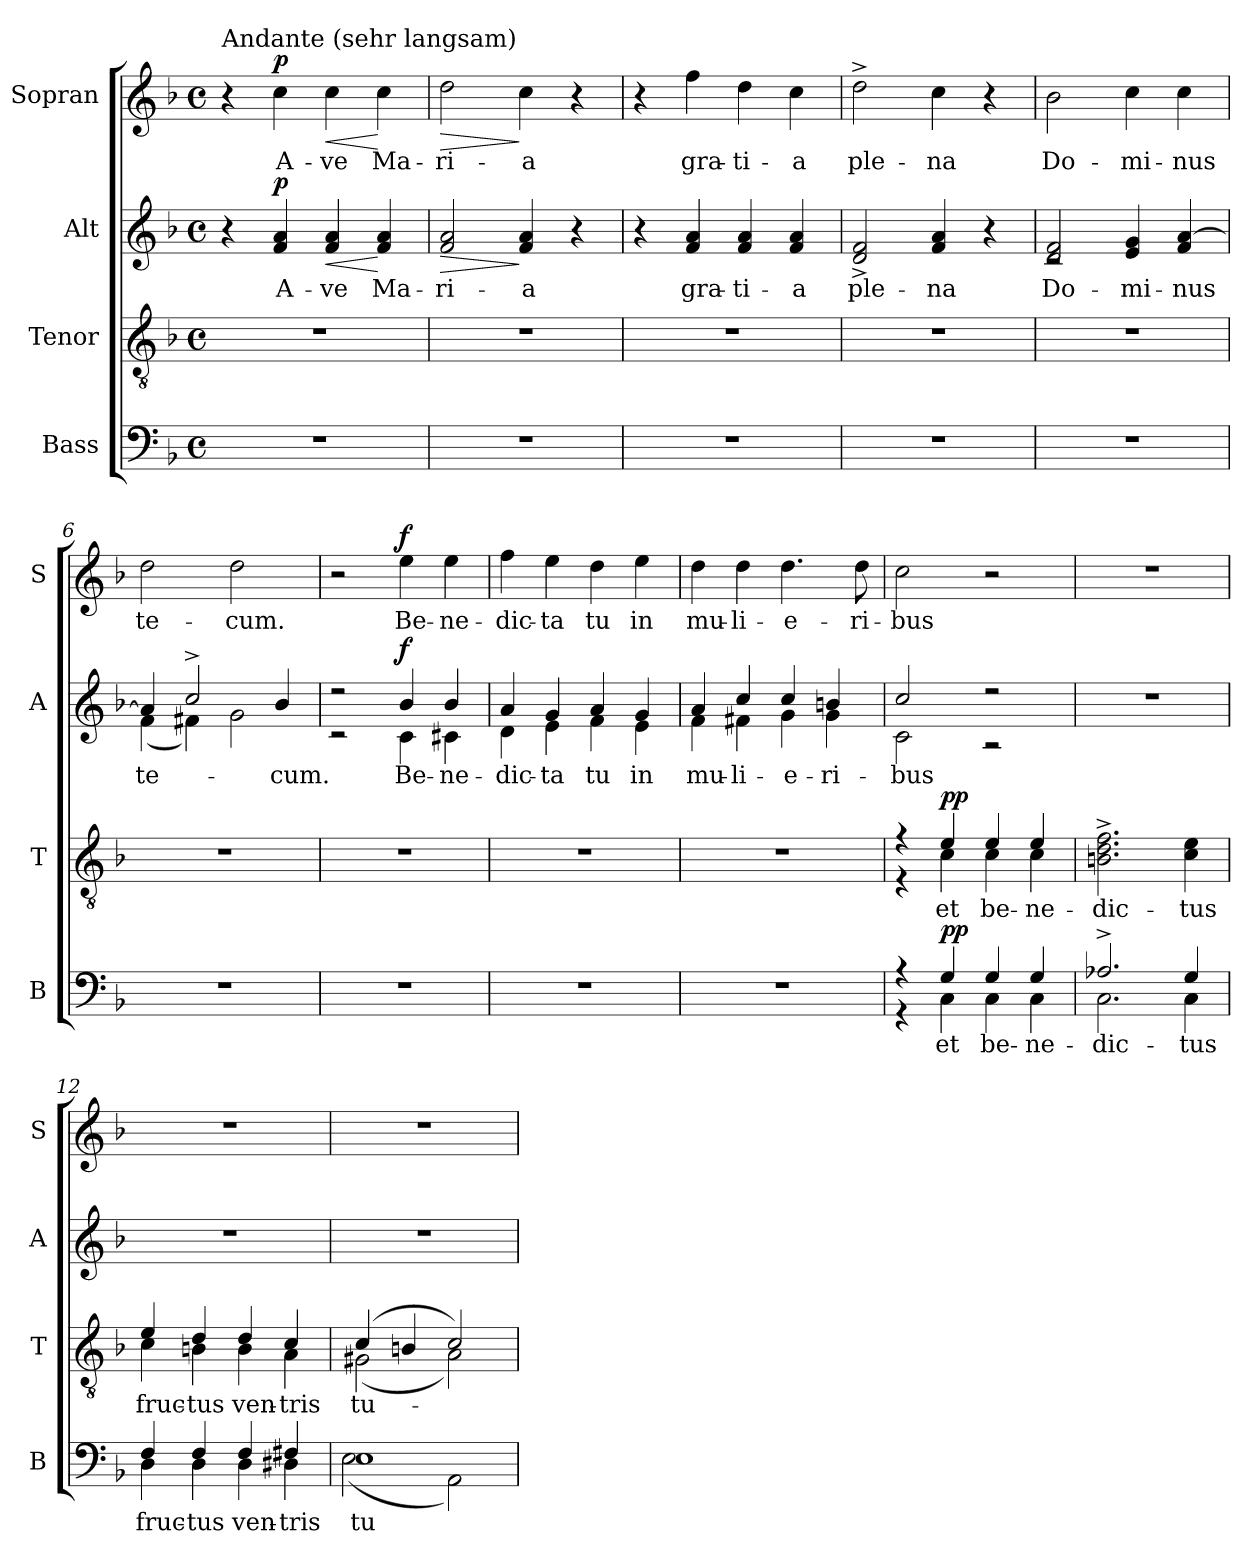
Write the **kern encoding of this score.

**kern	**text	**dynam	**kern	**text	**dynam	**kern	**text	**dynam	**kern	**text	**dynam
*part4	*part4	*part4	*part3	*part3	*part3	*part2	*part2	*part2	*part1	*part1	*part1
*staff4	*staff4	*staff4	*staff3	*staff3	*staff3	*staff2	*staff2	*staff2	*staff1	*staff1	*staff1
*I"Bass	*	*	*I"Tenor	*	*	*I"Alt	*	*	*I"Sopran	*	*
*I'B	*	*	*I'T	*	*	*I'A	*	*	*I'S	*	*
*clefF4	*	*	*clefGv2	*	*	*clefG2	*	*	*clefG2	*	*
*k[b-]	*	*	*k[b-]	*	*	*k[b-]	*	*	*k[b-]	*	*
*F:	*	*	*F:	*	*	*F:	*	*	*F:	*	*
*M4/4	*	*	*M4/4	*	*	*M4/4	*	*	*M4/4	*	*
*met(c)	*	*	*met(c)	*	*	*met(c)	*	*	*met(c)	*	*
=1	=1	=1	=1	=1	=1	=1	=1	=1	=1	=1	=1
!	!	!	!	!	!	!	!	!	!LO:TX:a:t=Andante (sehr langsam)	!	!
1r	.	.	1r	.	.	4r	.	.	4r	.	.
!	!	!	!	!	!	!	!LO:LY:b	!LO:DY:a	!	!LO:LY:b	!LO:DY:a
.	.	.	.	.	.	4f/ 4a/	A-	p	4cc\	A-	p
!	!	!	!	!	!	!	!LO:LY:b	!LO:HP:b	!	!LO:LY:b	!LO:HP:b
.	.	.	.	.	.	4f/ 4a/	-ve	<	4cc\	-ve	<
!	!	!	!	!	!	!	!LO:LY:b	!	!	!LO:LY:b	!
.	.	.	.	.	.	4f/ 4a/	Ma-	[	4cc\	Ma-	[
=2	=2	=2	=2	=2	=2	=2	=2	=2	=2	=2	=2
!	!	!	!	!	!	!	!LO:LY:b	!LO:HP:b	!	!LO:LY:b	!LO:HP:b
1r	.	.	1r	.	.	2f/ 2a/	-ri-	>	2dd\	-ri-	>
!	!	!	!	!	!	!	!LO:LY:b	!	!	!LO:LY:b	!
.	.	.	.	.	.	4f/ 4a/	-a	]	4cc\	-a	]
.	.	.	.	.	.	4r	.	.	4r	.	.
=3	=3	=3	=3	=3	=3	=3	=3	=3	=3	=3	=3
1r	.	.	1r	.	.	4r	.	.	4r	.	.
!	!	!	!	!	!	!	!LO:LY:b	!	!	!LO:LY:b	!
.	.	.	.	.	.	4f/ 4a/	gra-	.	4ff\	gra-	.
!	!	!	!	!	!	!	!LO:LY:b	!	!	!LO:LY:b	!
.	.	.	.	.	.	4f/ 4a/	-ti-	.	4dd\	-ti-	.
!	!	!	!	!	!	!	!LO:LY:b	!	!	!LO:LY:b	!
.	.	.	.	.	.	4f/ 4a/	-a	.	4cc\	-a	.
=4	=4	=4	=4	=4	=4	=4	=4	=4	=4	=4	=4
!	!	!	!	!	!	!	!LO:LY:b	!	!	!LO:LY:b	!
1r	.	.	1r	.	.	2d/^ 2f/^	ple-	.	2dd^\	ple-	.
!	!	!	!	!	!	!	!LO:LY:b	!	!	!LO:LY:b	!
.	.	.	.	.	.	4f/ 4a/	-na	.	4cc\	-na	.
.	.	.	.	.	.	4r	.	.	4r	.	.
=5	=5	=5	=5	=5	=5	=5	=5	=5	=5	=5	=5
!	!	!	!	!	!	!	!LO:LY:b	!	!	!LO:LY:b	!
*	*	*	*	*	*	*^	*	*	*	*	*
1r	.	.	1r	.	.	2d/ 2f/	2rc	Do-	.	2b-\	Do-	.
!	!	!	!	!	!	!	!	!LO:LY:b	!	!	!LO:LY:b	!
.	.	.	.	.	.	4e/ 4g/	2ryy	-mi-	.	4cc\	-mi-	.
!	!	!	!	!	!	!	!	!LO:LY:b	!	!	!LO:LY:b	!
.	.	.	.	.	.	4f/ [4a/	.	-nus	.	4cc\	-nus	.
!!LO:LB:g=z
=6	=6	=6	=6	=6	=6	=6	=6	=6	=6	=6	=6	=6
!	!	!	!	!	!	!	!	!LO:LY:b	!	!	!LO:LY:b	!
1r	.	.	1r	.	.	4a/]	(<4f\	te-	.	2dd\	te-	.
.	.	.	.	.	.	2cc^/	4f#X\)	.	.	.	.	.
!	!	!	!	!	!	!	!	!	!	!	!LO:LY:b	!
.	.	.	.	.	.	.	2g\	.	.	2dd\	-cum.	.
!	!	!	!	!	!	!	!	!LO:LY:b	!	!	!	!
.	.	.	.	.	.	4b-/	.	-cum.	.	.	.	.
=7	=7	=7	=7	=7	=7	=7	=7	=7	=7	=7	=7	=7
1r	.	.	1r	.	.	2r	2r	.	.	2r	.	.
!	!	!	!	!	!	!	!	!LO:LY:b	!LO:DY:a	!	!LO:LY:b	!LO:DY:a
.	.	.	.	.	.	4b-/	4c\	Be-	f	4ee\	Be-	f
!	!	!	!	!	!	!	!	!LO:LY:b	!	!	!LO:LY:b	!
.	.	.	.	.	.	4b-/	4c#X\	-ne-	.	4ee\	-ne-	.
=8	=8	=8	=8	=8	=8	=8	=8	=8	=8	=8	=8	=8
!	!	!	!	!	!	!	!	!LO:LY:b	!	!	!LO:LY:b	!
1r	.	.	1r	.	.	4a/	4d\	-dic-	.	4ff\	-dic-	.
!	!	!	!	!	!	!	!	!LO:LY:b	!	!	!LO:LY:b	!
.	.	.	.	.	.	4g/	4e\	-ta	.	4ee\	-ta	.
!	!	!	!	!	!	!	!	!LO:LY:b	!	!	!LO:LY:b	!
.	.	.	.	.	.	4a/	4f\	tu	.	4dd\	tu	.
!	!	!	!	!	!	!	!	!LO:LY:b	!	!	!LO:LY:b	!
.	.	.	.	.	.	4g/	4e\	in	.	4ee\	in	.
=9	=9	=9	=9	=9	=9	=9	=9	=9	=9	=9	=9	=9
!	!	!	!	!	!	!	!	!LO:LY:b	!	!	!LO:LY:b	!
1r	.	.	1r	.	.	4a/	4f\	mu-	.	4dd\	mu-	.
!	!	!	!	!	!	!	!	!LO:LY:b	!	!	!LO:LY:b	!
.	.	.	.	.	.	4cc/	4f#X\	-li-	.	4dd\	-li-	.
!	!	!	!	!	!	!	!	!LO:LY:b	!	!	!LO:LY:b	!
.	.	.	.	.	.	4cc/	4g\	-e-	.	4.dd\	-e-	.
!	!	!	!	!	!	!	!	!LO:LY:b	!	!	!	!
.	.	.	.	.	.	4bn/	4g\	-ri-	.	.	.	.
!	!	!	!	!	!	!	!	!	!	!	!LO:LY:b	!
.	.	.	.	.	.	.	.	.	.	8dd\	-ri-	.
=10	=10	=10	=10	=10	=10	=10	=10	=10	=10	=10	=10	=10
*^	*	*	*^	*	*	*	*	*	*	*	*	*
!	!	!	!	!	!	!	!	!	!	!LO:LY:b	!	!	!LO:LY:b	!
4r	4r	.	.	4r	4r	.	.	2cc/	2c\	-bus	.	2cc\	-bus	.
!	!	!LO:LY:b	!LO:DY:a	!	!	!LO:LY:b	!LO:DY:a	!	!	!	!	!	!	!
4G/	4C\	et	pp	4e/	4c\	et	pp	.	.	.	.	.	.	.
!	!	!LO:LY:b	!	!	!	!LO:LY:b	!	!	!	!	!	!	!	!
4G/	4C\	be-	.	4e/	4c\	be-	.	2r	2r	.	.	2r	.	.
!	!	!LO:LY:b	!	!	!	!LO:LY:b	!	!	!	!	!	!	!	!
4G/	4C\	-ne-	.	4e/	4c\	-ne-	.	.	.	.	.	.	.	.
*	*	*	*	*	*	*	*	*v	*v	*	*	*	*	*
=11	=11	=11	=11	=11	=11	=11	=11	=11	=11	=11	=11	=11	=11
!	!	!LO:LY:b	!	!	!	!LO:LY:b	!	!	!	!	!	!	!
*	*	*	*	*v	*v	*	*	*	*	*	*	*	*
2.A-X^/	2.C\	-dic-	.	2.Bn\^ 2.d\^ 2.f\^	-dic-	.	1r	.	.	1r	.	.
!	!	!LO:LY:b	!	!	!LO:LY:b	!	!	!	!	!	!	!
4G/	4C\	-tus	.	4c\ 4e\	-tus	.	.	.	.	.	.	.
!!LO:PB:g=z
=12	=12	=12	=12	=12	=12	=12	=12	=12	=12	=12	=12	=12
!	!	!LO:LY:b	!	!	!LO:LY:b	!	!	!	!	!	!	!
*	*	*	*	*^	*	*	*	*	*	*	*	*
4F/	4D\	fruc-	.	4e/	4c\	fruc-	.	1r	.	.	1r	.	.
!	!	!LO:LY:b	!	!	!	!LO:LY:b	!	!	!	!	!	!	!
4F/	4D\	-tus	.	4d/	4Bn\	-tus	.	.	.	.	.	.	.
!	!	!LO:LY:b	!	!	!	!LO:LY:b	!	!	!	!	!	!	!
4F/	4D\	ven-	.	4d/	4B\	ven-	.	.	.	.	.	.	.
!	!	!LO:LY:b	!	!	!	!LO:LY:b	!	!	!	!	!	!	!
4F#X/	4D#X\	-tris	.	4c/	4A\	-tris	.	.	.	.	.	.	.
=13	=13	=13	=13	=13	=13	=13	=13	=13	=13	=13	=13	=13	=13
!	!	!LO:LY:b	!	!	!	!LO:LY:b	!	!	!	!	!	!	!
1E	(<2E\	tu-	.	(>4c/	(<2G#X\	tu-	.	1r	.	.	1r	.	.
.	.	.	.	4Bn/	.	.	.	.	.	.	.	.	.
.	2AA\)	.	.	2c/)	2A\)	.	.	.	.	.	.	.	.
*v	*v	*	*	*	*	*	*	*	*	*	*	*	*
*	*	*	*v	*v	*	*	*	*	*	*	*	*
=	=	=	=	=	=	=	=	=	=	=	=
*-	*-	*-	*-	*-	*-	*-	*-	*-	*-	*-	*-
